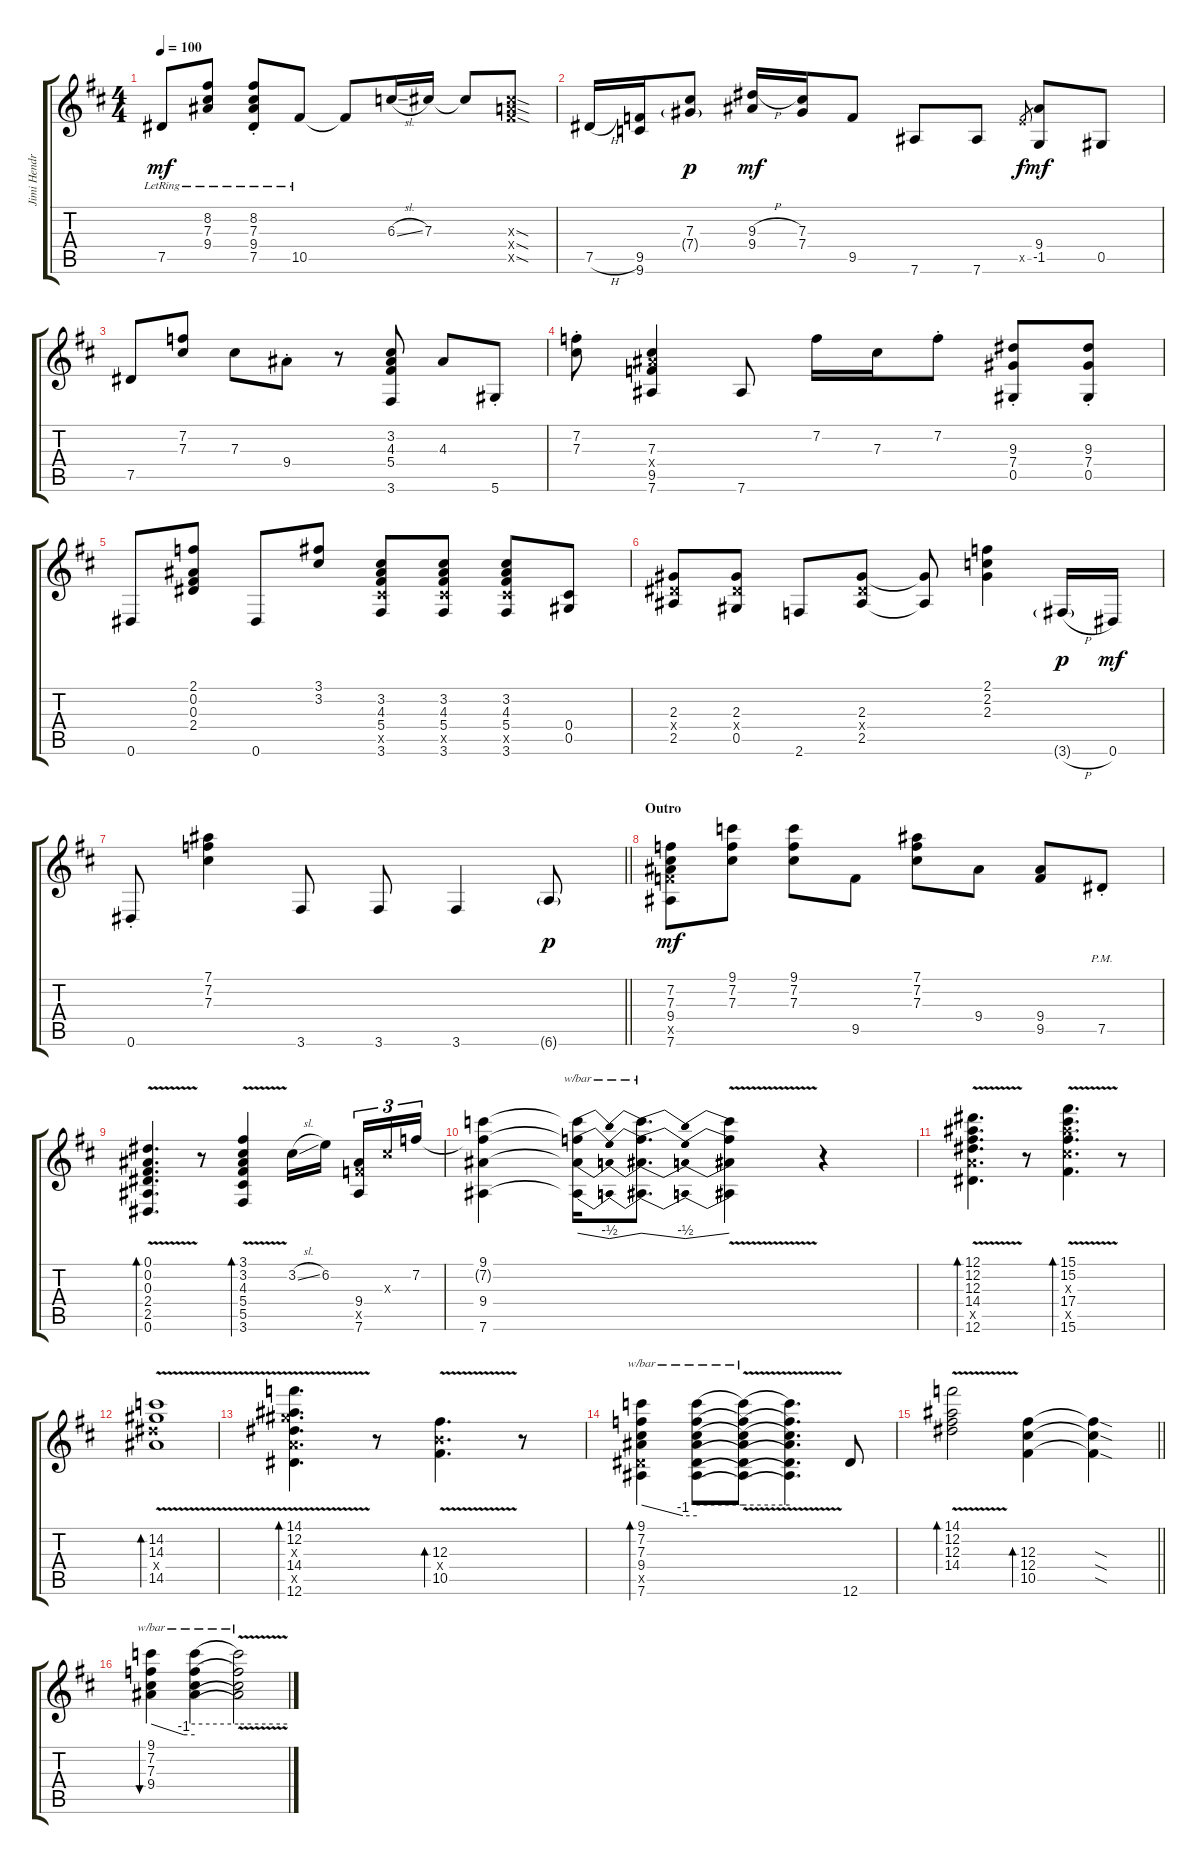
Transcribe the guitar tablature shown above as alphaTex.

\track ("Jimi Hendrix-Distortion Gtr. Tuned Down " "Jimi Hendr") {instrument distortionguitar}
\staff {score tabs}
\tuning (Eb4 Bb3 Gb3 Db3 Ab2 Eb2) {hide}
\ts (4 4)
\tempo 100
\clef g2
\ks d
7.5{lr}.8{dy mf} (8.2{lr} 7.3{lr} 9.4{lr}).8 (8.2{st lr} 7.3{st lr} 9.4{st lr} 7.5{st lr}).8 10.5{lr}.8 10.5{t}.8 6.3{sl}.16 7.3.16 7.3{t}.8 (7.3{sod x} 8.4{sod x} 10.5{sod x}).8 |
7.5{h}.16 (9.5 9.6).16 (7.3 7.4{g}).8{dy p} (9.3{h} 9.4).16{dy mf} (7.3 7.4).16 9.5.8 7.6.8 7.6.8 8.5{x}.8{gr dy f} (9.4 -1.5).8{dy mf} 0.5.8 |
7.5.8 (7.2 7.3).8 7.3.8 9.4{st}.8 r.8 (3.2 4.3 5.4 3.6).8 4.3.8 5.6{st}.8 |
(7.2{st} 7.3{st}).8 (7.3 9.4{x} 9.5 7.6).4 7.6.8 7.2.16 7.3.16 7.2{st}.8 (9.3{st} 7.4{st} 0.5{st}).8 (9.3{st} 7.4{st} 0.5{st}).8 |
0.6.8 (2.1 0.2 0.3 2.4).8 0.6.8 (3.1 3.2).8 (3.2 4.3 5.4 5.5{x} 3.6).8 (3.2 4.3 5.4 5.5{x} 3.6).8 (3.2 4.3 5.4 5.5{x} 3.6).8 (0.4 0.5).8 |
(2.3 2.4{x} 2.5).8 (2.3 2.4{x} 0.5).8 2.6.8 (2.3 2.4{x} 2.5).8 (2.3{t} 2.5{t}).8 (2.1 2.2 2.3).4 3.6{h g}.16{dy p} 0.6.16{dy mf} |
\barLineRight lightlight
0.6{st}.8 (7.1 7.2 7.3).4 3.6.8 3.6.8 3.6.4 6.6{g}.8{dy p} |
\section ("" "Outro")
(7.2 7.3 9.4 9.5{x} 7.6).8{dy mf} (9.1 7.2 7.3).8 (9.1 7.2 7.3).8 9.5.8 (7.1 7.2 7.3).8 9.4.8 (9.4 9.5).8 7.5{pm st}.8 |
(0.1{v} 0.2{v} 0.3{v} 2.4{v} 2.5{v} 0.6{v}).4{d bd 30} r.8 (3.1{v} 3.2{v} 4.3{v} 5.4{v} 5.5{v} 3.6{v}).4{bd 30} 3.2{sl}.16 6.2.16{beam splitsecondary} (9.4 9.5{x} 7.6).16{tu (3 2)} 7.3{x}.16{tu (3 2)} 7.2.16{tu (3 2)} |
(9.1 7.2{t} 9.4 7.6).4 (9.1{t} 7.2{t} 9.4{t} 7.6{t}).16{tbe (dip default 0 0 30 -2 60 0)} (9.1{t} 7.2{t} 9.4{t} 7.6{t}).8{d tbe (dip default 0 0 30 -2 60 0)} (9.1{v t} 7.2{v t} 9.4{v t} 7.6{v t}).4 r.4 |
(12.1{v} 12.2{v} 12.3{v} 14.4{v} 13.5{v x} 12.6{v}).4{d bd 30} r.8 (15.1{v} 15.2{v} 16.3{v x} 17.4{v} 17.5{v x} 15.6{v}).4{d bd 30} r.8 |
(14.2{v} 14.3{v} 14.4{v x} 14.5{v}).1{bd 30} |
(14.1{v} 12.2{v} 14.3{v x} 14.4{v} 13.5{v x} 12.6{v}).4{d bd 30} r.8 (12.3{v} 10.4{v x} 10.5{v}).4{d bd 30} r.8 |
(9.1 7.2 7.3 9.4 7.5{x} 7.6).4{tbe (custom default 0 0 45 -4 60 -4) bd 30} (9.1{t} 7.2{t} 7.3{t} 9.4{t} 7.5{t} 7.6{t}).8{tbe (hold default 0 0 60 0)} (9.1{v t} 7.2{v t} 7.3{v t} 9.4{v t} 7.5{v t} 7.6{v t}).8{tbe (hold default 0 0 60 0)} (9.1{v t} 7.2{v t} 7.3{v t} 9.4{v t} 7.5{v t} 7.6{v t}).4{d} 12.6.8 |
\barLineRight lightlight
(14.1{v} 12.2{v} 12.3{v} 14.4{v}).2{bd 30} (12.3 12.4 10.5).4{bd 30} (12.3{sod t} 12.4{sod t} 10.5{sod t}).4 |
(9.1 7.2 7.3 9.4).4{tbe (custom default 0 0 45 -4 60 -4) bu 30} (9.1{t} 7.2{t} 7.3{t} 9.4{t}).4{tbe (hold default 0 0 60 0)} (9.1{v t} 7.2{v t} 7.3{v t} 9.4{v t}).2{tbe (hold default 0 0 60 0)}
